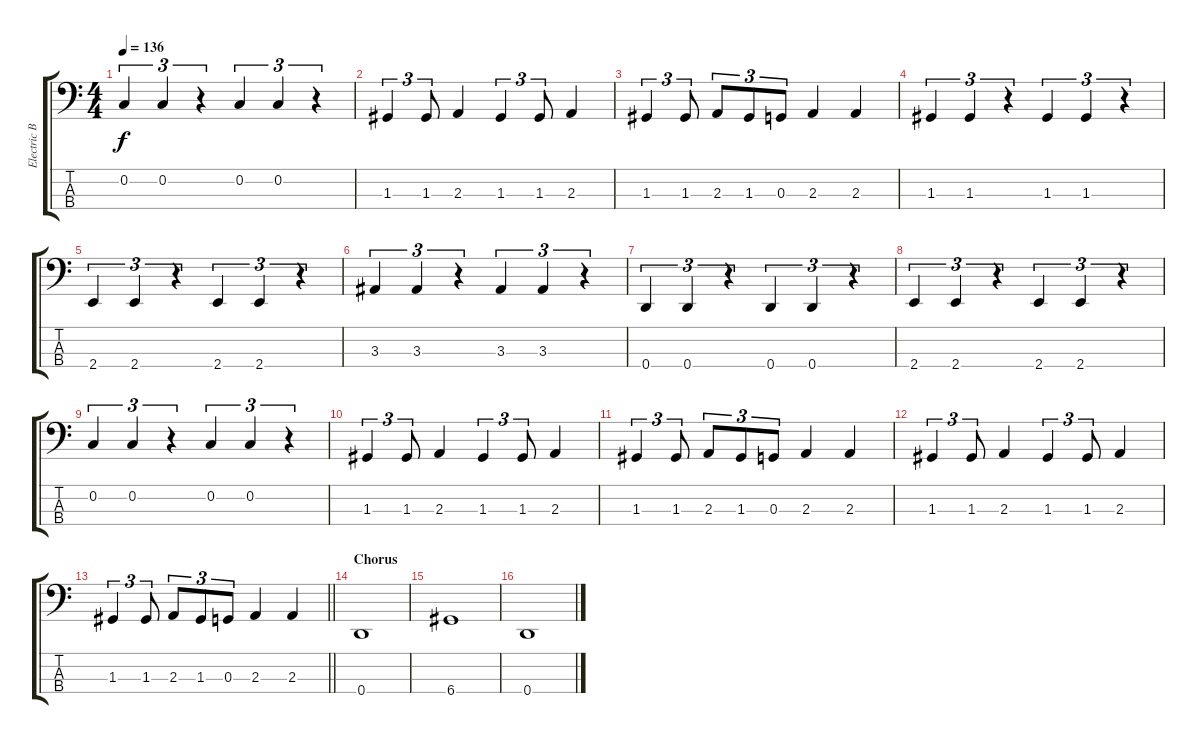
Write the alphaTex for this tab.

\track ("Electric Bass" "Electric B") {instrument electricbasspick}
\staff {score tabs}
\tuning (F2 C2 G1 D1) {hide}
\ts (4 4)
\tempo 136
\clef f4
\ks c
0.2.4{tu (3 2) dy f} 0.2.4{tu (3 2)} r.4{tu (3 2)} 0.2.4{tu (3 2)} 0.2.4{tu (3 2)} r.4{tu (3 2)} |
1.3.4{tu (3 2)} 1.3.8{tu (3 2)} 2.3.4 1.3.4{tu (3 2)} 1.3.8{tu (3 2)} 2.3.4 |
1.3.4{tu (3 2)} 1.3.8{tu (3 2)} 2.3.8{tu (3 2)} 1.3.8{tu (3 2)} 0.3.8{tu (3 2)} 2.3.4 2.3.4 |
1.3.4{tu (3 2)} 1.3.4{tu (3 2)} r.4{tu (3 2)} 1.3.4{tu (3 2)} 1.3.4{tu (3 2)} r.4{tu (3 2)} |
2.4.4{tu (3 2)} 2.4.4{tu (3 2)} r.4{tu (3 2)} 2.4.4{tu (3 2)} 2.4.4{tu (3 2)} r.4{tu (3 2)} |
3.3.4{tu (3 2)} 3.3.4{tu (3 2)} r.4{tu (3 2)} 3.3.4{tu (3 2)} 3.3.4{tu (3 2)} r.4{tu (3 2)} |
0.4.4{tu (3 2)} 0.4.4{tu (3 2)} r.4{tu (3 2)} 0.4.4{tu (3 2)} 0.4.4{tu (3 2)} r.4{tu (3 2)} |
2.4.4{tu (3 2)} 2.4.4{tu (3 2)} r.4{tu (3 2)} 2.4.4{tu (3 2)} 2.4.4{tu (3 2)} r.4{tu (3 2)} |
0.2.4{tu (3 2)} 0.2.4{tu (3 2)} r.4{tu (3 2)} 0.2.4{tu (3 2)} 0.2.4{tu (3 2)} r.4{tu (3 2)} |
1.3.4{tu (3 2)} 1.3.8{tu (3 2)} 2.3.4 1.3.4{tu (3 2)} 1.3.8{tu (3 2)} 2.3.4 |
1.3.4{tu (3 2)} 1.3.8{tu (3 2)} 2.3.8{tu (3 2)} 1.3.8{tu (3 2)} 0.3.8{tu (3 2)} 2.3.4 2.3.4 |
1.3.4{tu (3 2)} 1.3.8{tu (3 2)} 2.3.4 1.3.4{tu (3 2)} 1.3.8{tu (3 2)} 2.3.4 |
\barLineRight lightlight
1.3.4{tu (3 2)} 1.3.8{tu (3 2)} 2.3.8{tu (3 2)} 1.3.8{tu (3 2)} 0.3.8{tu (3 2)} 2.3.4 2.3.4 |
\section ("" "Chorus")
0.4.1 |
6.4.1 |
0.4.1
